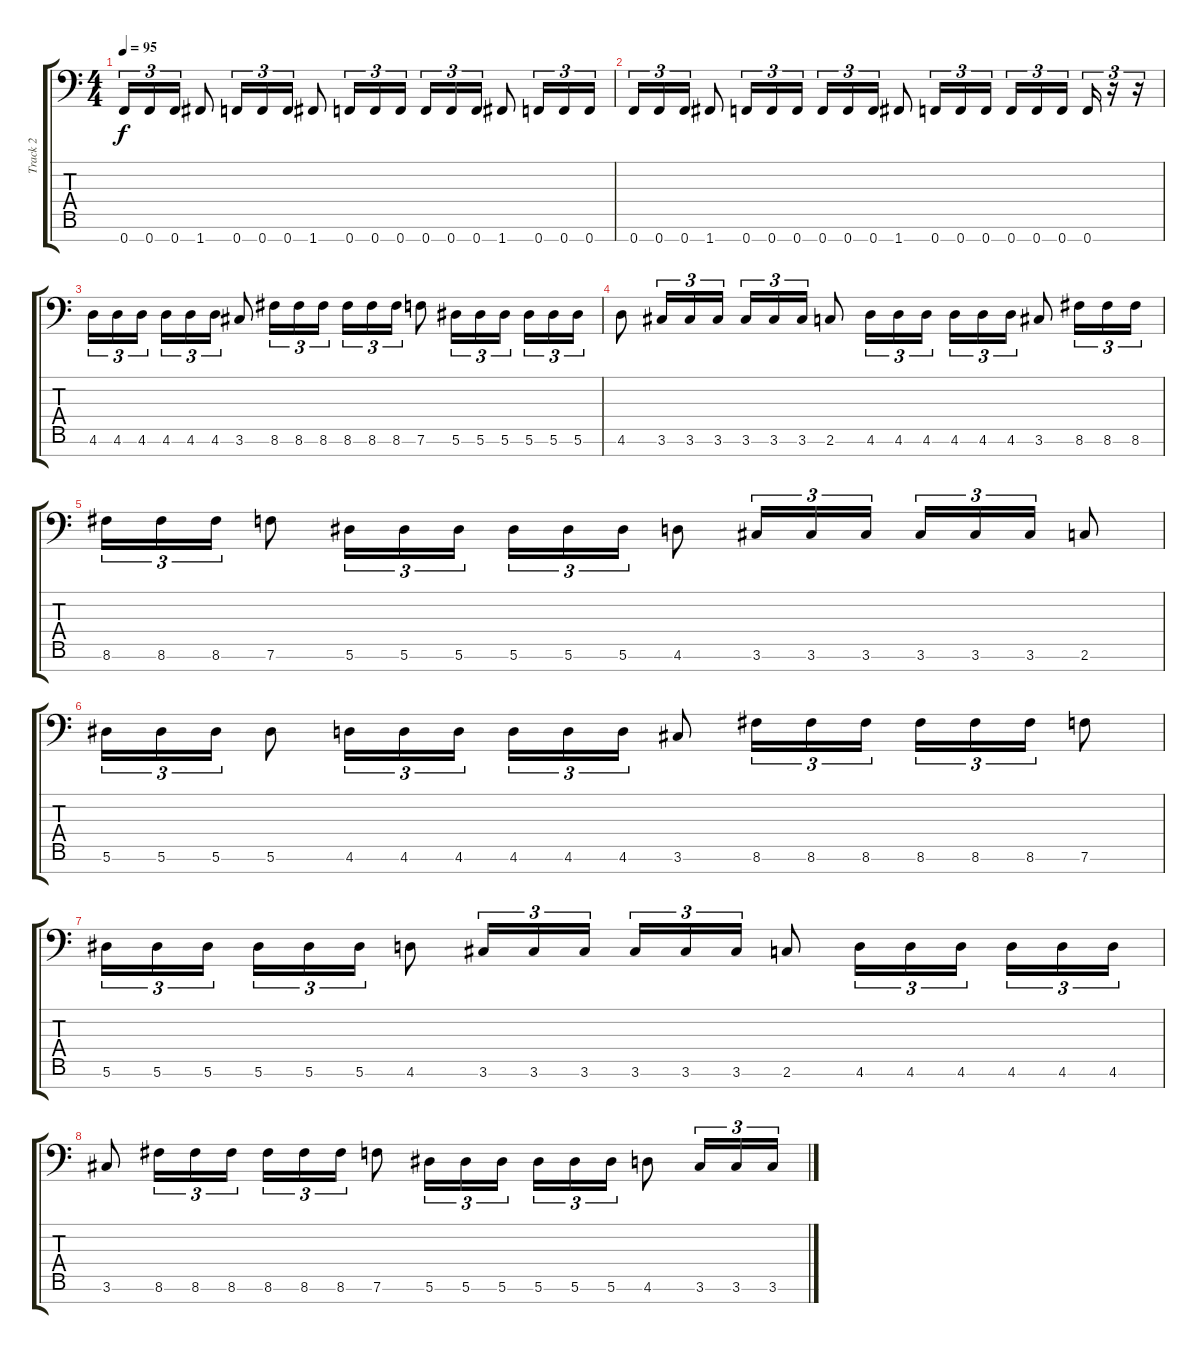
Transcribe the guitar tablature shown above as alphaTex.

\track ("Track 2" "Track 2") {instrument distortionguitar}
\staff {score tabs}
\tuning (Bb3 F3 Db3 Ab2 Eb2 Bb1 F1) {hide}
\ts (4 4)
\tempo 95
\clef f4
\ks c
0.7.16{tu (3 2) dy f} 0.7.16{tu (3 2)} 0.7.16{tu (3 2)} 1.7.8 0.7.16{tu (3 2)} 0.7.16{tu (3 2)} 0.7.16{tu (3 2)} 1.7.8 0.7.16{tu (3 2)} 0.7.16{tu (3 2)} 0.7.16{tu (3 2) beam splitsecondary} 0.7.16{tu (3 2)} 0.7.16{tu (3 2)} 0.7.16{tu (3 2)} 1.7.8 0.7.16{tu (3 2)} 0.7.16{tu (3 2)} 0.7.16{tu (3 2)} |
0.7.16{tu (3 2)} 0.7.16{tu (3 2)} 0.7.16{tu (3 2)} 1.7.8 0.7.16{tu (3 2)} 0.7.16{tu (3 2)} 0.7.16{tu (3 2) beam splitsecondary} 0.7.16{tu (3 2)} 0.7.16{tu (3 2)} 0.7.16{tu (3 2)} 1.7.8 0.7.16{tu (3 2)} 0.7.16{tu (3 2)} 0.7.16{tu (3 2)} 0.7.16{tu (3 2)} 0.7.16{tu (3 2)} 0.7.16{tu (3 2) beam splitsecondary} 0.7.16{tu (3 2)} r.16{tu (3 2)} r.16{tu (3 2)} |
4.6.16{tu (3 2)} 4.6.16{tu (3 2)} 4.6.16{tu (3 2) beam splitsecondary} 4.6.16{tu (3 2)} 4.6.16{tu (3 2)} 4.6.16{tu (3 2)} 3.6.8 8.6.16{tu (3 2)} 8.6.16{tu (3 2)} 8.6.16{tu (3 2)} 8.6.16{tu (3 2)} 8.6.16{tu (3 2)} 8.6.16{tu (3 2)} 7.6.8 5.6.16{tu (3 2)} 5.6.16{tu (3 2)} 5.6.16{tu (3 2) beam splitsecondary} 5.6.16{tu (3 2)} 5.6.16{tu (3 2)} 5.6.16{tu (3 2)} |
4.6.8 3.6.16{tu (3 2)} 3.6.16{tu (3 2)} 3.6.16{tu (3 2)} 3.6.16{tu (3 2)} 3.6.16{tu (3 2)} 3.6.16{tu (3 2)} 2.6.8 4.6.16{tu (3 2)} 4.6.16{tu (3 2)} 4.6.16{tu (3 2) beam splitsecondary} 4.6.16{tu (3 2)} 4.6.16{tu (3 2)} 4.6.16{tu (3 2)} 3.6.8 8.6.16{tu (3 2)} 8.6.16{tu (3 2)} 8.6.16{tu (3 2)} |
8.6.16{tu (3 2)} 8.6.16{tu (3 2)} 8.6.16{tu (3 2)} 7.6.8 5.6.16{tu (3 2)} 5.6.16{tu (3 2)} 5.6.16{tu (3 2) beam splitsecondary} 5.6.16{tu (3 2)} 5.6.16{tu (3 2)} 5.6.16{tu (3 2)} 4.6.8 3.6.16{tu (3 2)} 3.6.16{tu (3 2)} 3.6.16{tu (3 2)} 3.6.16{tu (3 2)} 3.6.16{tu (3 2)} 3.6.16{tu (3 2)} 2.6.8 |
5.6.16{tu (3 2)} 5.6.16{tu (3 2)} 5.6.16{tu (3 2)} 5.6.8 4.6.16{tu (3 2)} 4.6.16{tu (3 2)} 4.6.16{tu (3 2) beam splitsecondary} 4.6.16{tu (3 2)} 4.6.16{tu (3 2)} 4.6.16{tu (3 2)} 3.6.8 8.6.16{tu (3 2)} 8.6.16{tu (3 2)} 8.6.16{tu (3 2)} 8.6.16{tu (3 2)} 8.6.16{tu (3 2)} 8.6.16{tu (3 2)} 7.6.8 |
5.6.16{tu (3 2)} 5.6.16{tu (3 2)} 5.6.16{tu (3 2) beam splitsecondary} 5.6.16{tu (3 2)} 5.6.16{tu (3 2)} 5.6.16{tu (3 2)} 4.6.8 3.6.16{tu (3 2)} 3.6.16{tu (3 2)} 3.6.16{tu (3 2)} 3.6.16{tu (3 2)} 3.6.16{tu (3 2)} 3.6.16{tu (3 2)} 2.6.8 4.6.16{tu (3 2)} 4.6.16{tu (3 2)} 4.6.16{tu (3 2) beam splitsecondary} 4.6.16{tu (3 2)} 4.6.16{tu (3 2)} 4.6.16{tu (3 2)} |
3.6.8 8.6.16{tu (3 2)} 8.6.16{tu (3 2)} 8.6.16{tu (3 2)} 8.6.16{tu (3 2)} 8.6.16{tu (3 2)} 8.6.16{tu (3 2)} 7.6.8 5.6.16{tu (3 2)} 5.6.16{tu (3 2)} 5.6.16{tu (3 2) beam splitsecondary} 5.6.16{tu (3 2)} 5.6.16{tu (3 2)} 5.6.16{tu (3 2)} 4.6.8 3.6.16{tu (3 2)} 3.6.16{tu (3 2)} 3.6.16{tu (3 2)}
